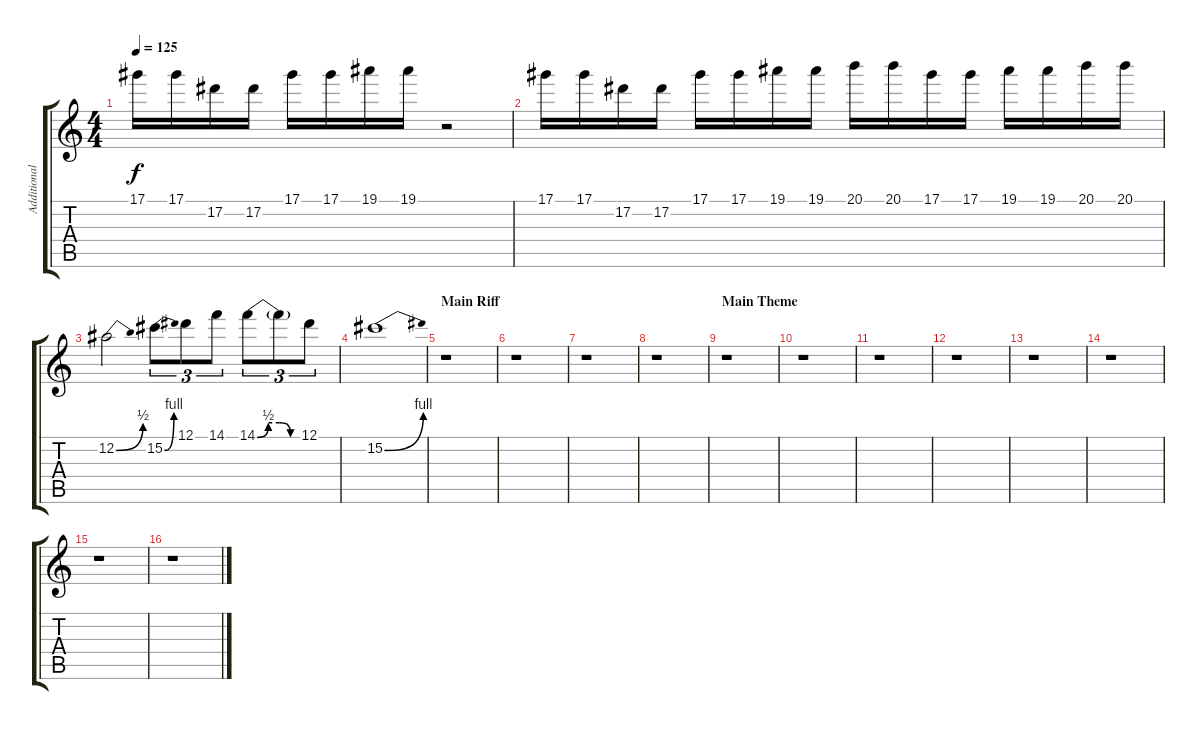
\track ("Additional Guitar" "Additional") {instrument distortionguitar}
\staff {score tabs}
\tuning (Eb4 Bb3 Gb3 Db3 Ab2 Eb2) {hide}
\ts (4 4)
\tempo 125
\clef g2
\ks c
17.1.16{dy f} 17.1.16 17.2.16 17.2.16 17.1.16 17.1.16 19.1.16 19.1.16 r.2 |
17.1.16 17.1.16 17.2.16 17.2.16 17.1.16 17.1.16 19.1.16 19.1.16 20.1.16 20.1.16 17.1.16 17.1.16 19.1.16 19.1.16 20.1.16 20.1.16 |
12.2{be (bend 0 0 60 2)}.2 15.2{be (bend 0 0 60 4)}.8{tu (3 2)} 12.1.8{tu (3 2)} 14.1.8{tu (3 2)} 14.1{be (custom 0 0 15 2 30 2 45 0 60 0)}.8{tu (3 2)} 14.1{t}.8{tu (3 2)} 12.1.8{tu (3 2)} |
15.2{be (bend 0 0 60 4)}.1 |
\section ("" "Main Riff")
r.1 |
r.1 |
r.1 |
r.1 |
\section ("" "Main Theme")
r.1 |
r.1 |
r.1 |
r.1 |
r.1 |
r.1 |
r.1 |
r.1
